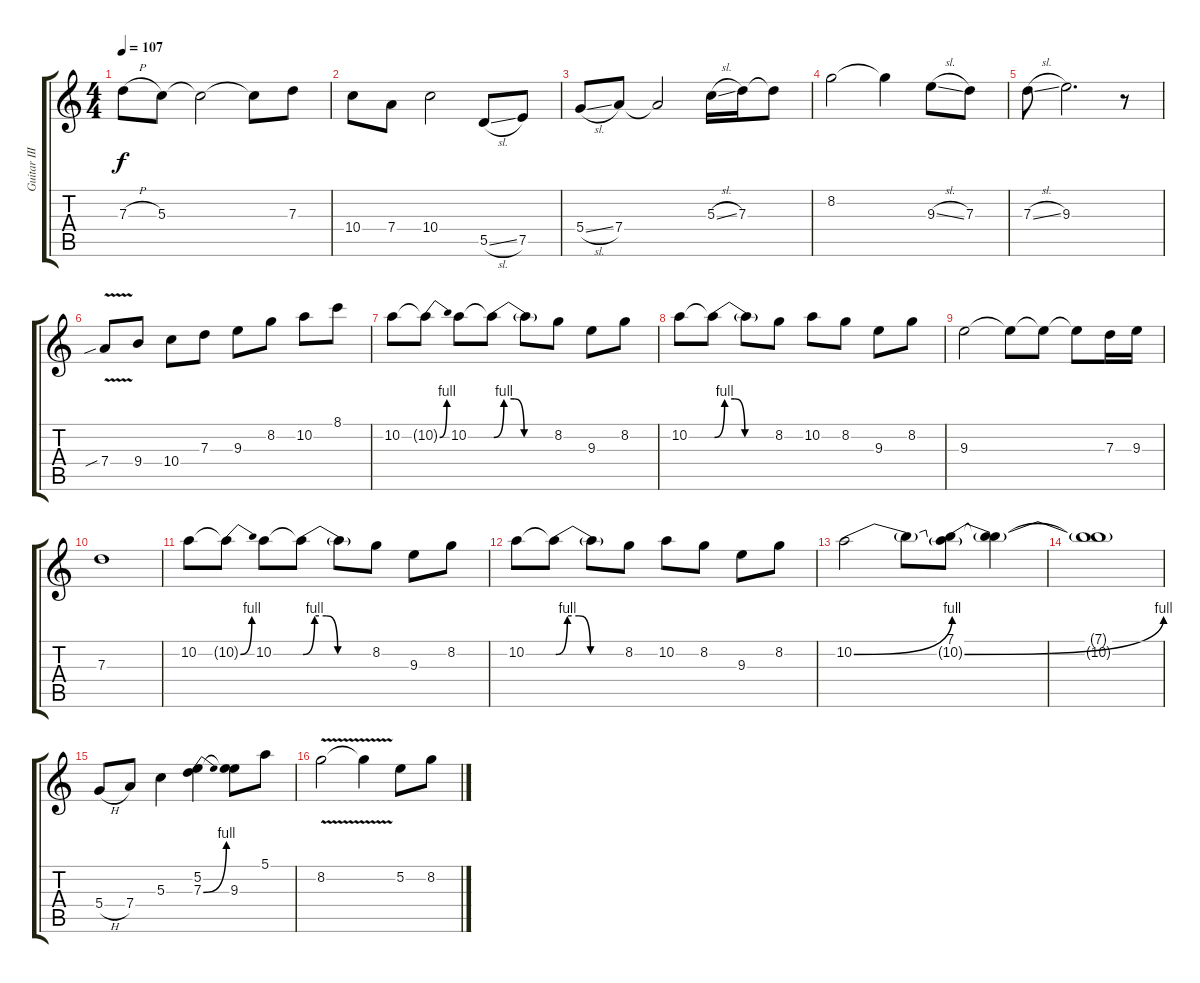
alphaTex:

\track ("Guitar III" "Guitar III") {instrument overdrivenguitar}
\staff {score tabs}
\tuning (E4 B3 G3 D3 A2 E2) {hide}
\ts (4 4)
\tempo 107
\clef g2
\ks c
7.3{h}.8{dy f} 5.3.8 5.3{t}.2 5.3{t}.8 7.3.8 |
10.4.8 7.4.8 10.4.2 5.5{sl}.8 7.5.8 |
5.4{sl}.8 7.4.8 7.4{t}.2 5.3{sl}.16 7.3.16 7.3{t}.8 |
8.2.2 8.2{t}.4 9.3{sl}.8 7.3.8 |
7.3{sl}.8 9.3.2{d} r.8 |
7.4{v sib}.8 9.4.8 10.4.8 7.3.8 9.3.8 8.2.8 10.2.8 8.1.8 |
10.2.8 10.2{be (bend 0 0 60 4) t}.8 10.2.8 10.2{be (custom 0 0 10 4 20 4 30 0 60 0) t}.8 10.2{t}.8 8.2.8 9.3.8 8.2.8 |
10.2.8 10.2{be (custom 0 0 10 4 20 4 30 0 60 0) t}.8 10.2{t}.8 8.2.8 10.2.8 8.2.8 9.3.8 8.2.8 |
9.3.2 9.3{t}.8 9.3{t}.8 9.3{t}.8 7.3.16 9.3.16 |
7.3.1 |
10.2.8 10.2{be (bend 0 0 60 4) t}.8 10.2.8 10.2{be (custom 0 0 10 4 20 4 30 0 60 0) t}.8 10.2{t}.8 8.2.8 9.3.8 8.2.8 |
10.2.8 10.2{be (custom 0 0 10 4 20 4 30 0 60 0) t}.8 10.2{t}.8 8.2.8 10.2.8 8.2.8 9.3.8 8.2.8 |
10.2{be (bend 0 0 60 4)}.2 10.2{t}.8 (7.1 10.2{be (bend 0 0 60 4) t}).8 (7.1{t} 10.2{t}).4 |
(7.1{t} 10.2{t}).1 |
5.4{h}.8 7.4.8 5.3.4 (5.2 7.3{be (bend 0 0 60 4)}).4 (5.2{t} 9.3).8 5.1.8 |
8.2{v}.2 8.2{t}.4 5.2.8 8.2.8
